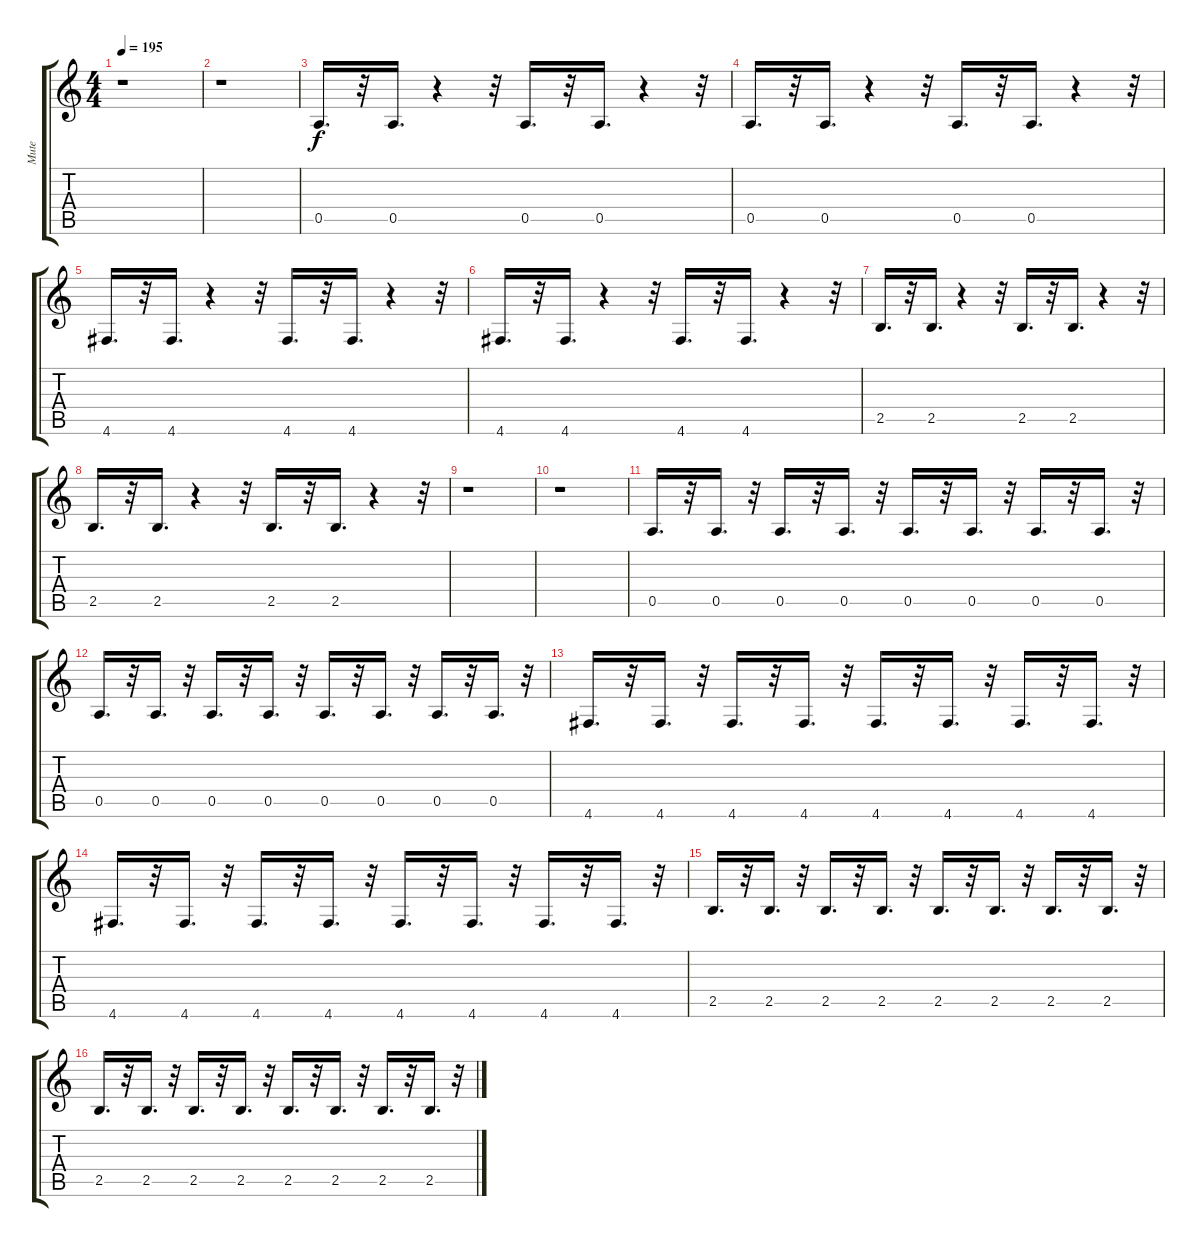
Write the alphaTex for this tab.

\track ("Mute" "Mute") {instrument electricguitarmuted}
\staff {score tabs}
\tuning (E4 B3 G3 D3 A2 D2) {hide}
\ts (4 4)
\tempo 195
\clef g2
\ks c
r.1{dy f} |
r.1 |
0.5.16{d} r.32 0.5.16{d} r.4 r.32 0.5.16{d} r.32 0.5.16{d} r.4 r.32 |
0.5.16{d} r.32 0.5.16{d} r.4 r.32 0.5.16{d} r.32 0.5.16{d} r.4 r.32 |
4.6.16{d} r.32 4.6.16{d} r.4 r.32 4.6.16{d} r.32 4.6.16{d} r.4 r.32 |
4.6.16{d} r.32 4.6.16{d} r.4 r.32 4.6.16{d} r.32 4.6.16{d} r.4 r.32 |
2.5.16{d} r.32 2.5.16{d} r.4 r.32 2.5.16{d} r.32 2.5.16{d} r.4 r.32 |
2.5.16{d} r.32 2.5.16{d} r.4 r.32 2.5.16{d} r.32 2.5.16{d} r.4 r.32 |
r.1 |
r.1 |
0.5.16{d} r.32 0.5.16{d} r.32 0.5.16{d} r.32 0.5.16{d} r.32 0.5.16{d} r.32 0.5.16{d} r.32 0.5.16{d} r.32 0.5.16{d} r.32 |
0.5.16{d} r.32 0.5.16{d} r.32 0.5.16{d} r.32 0.5.16{d} r.32 0.5.16{d} r.32 0.5.16{d} r.32 0.5.16{d} r.32 0.5.16{d} r.32 |
4.6.16{d} r.32 4.6.16{d} r.32 4.6.16{d} r.32 4.6.16{d} r.32 4.6.16{d} r.32 4.6.16{d} r.32 4.6.16{d} r.32 4.6.16{d} r.32 |
4.6.16{d} r.32 4.6.16{d} r.32 4.6.16{d} r.32 4.6.16{d} r.32 4.6.16{d} r.32 4.6.16{d} r.32 4.6.16{d} r.32 4.6.16{d} r.32 |
2.5.16{d} r.32 2.5.16{d} r.32 2.5.16{d} r.32 2.5.16{d} r.32 2.5.16{d} r.32 2.5.16{d} r.32 2.5.16{d} r.32 2.5.16{d} r.32 |
2.5.16{d} r.32 2.5.16{d} r.32 2.5.16{d} r.32 2.5.16{d} r.32 2.5.16{d} r.32 2.5.16{d} r.32 2.5.16{d} r.32 2.5.16{d} r.32
